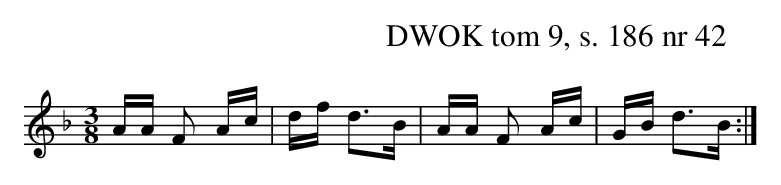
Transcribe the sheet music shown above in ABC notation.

X:1
T:DWOK tom 9, s. 186 nr 42
L:1/16
M:3/8
K:F
AA F2 Ac|df d3B|AA F2 Ac|GB d3B:|
